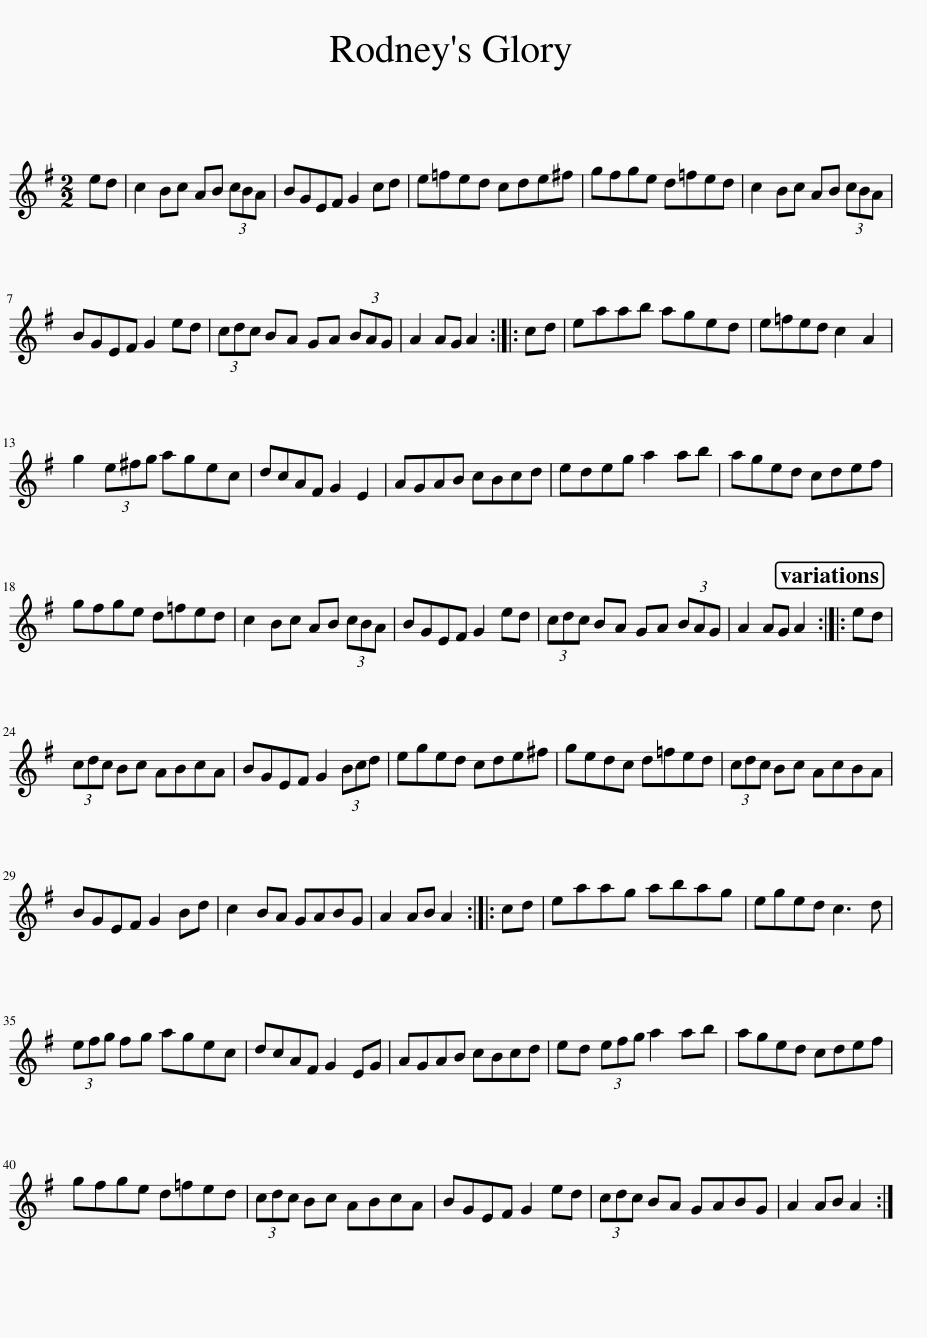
X:1
L:1/8
M:2/2
I:linebreak $
K:G
V:1 treble
V:1
 ed | c2 Bc AB (3cBA | BGEF G2 cd | e=fed cde^f | gfge d=fed | %5
 c2 Bc AB (3cBA |$ BGEF G2 ed | (3cdc BA GA (3BAG | A2 AG A2 :: cd | %10
 eaab aged | e=fed c2 A2 |$ g2 (3e^fg agec | dcAF G2 E2 | AGAB cBcd | %15
 edeg a2 ab | aged cdef |$ gfge d=fed | c2 Bc AB (3cBA | BGEF G2 ed | %20
 (3cdc BA GA (3BAG | A2 AG A2 :: ed |$ (3cdc Bc ABcA | BGEF G2 (3Bcd | %25
 eged cde^f | gedc d=fed | (3cdc Bc AcBA |$ BGEF G2 Bd | c2 BA GABG | %30
 A2 AB A2 :: cd | eaag abag | eged c3 d |$ (3efg fg agec | %35
 dcAF G2 EG | AGAB cBcd | ed (3efg a2 ab | aged cdef |$ gfge d=fed | %40
 (3cdc Bc ABcA | BGEF G2 ed | (3cdc BA GABG | A2 AB A2 :| %44
